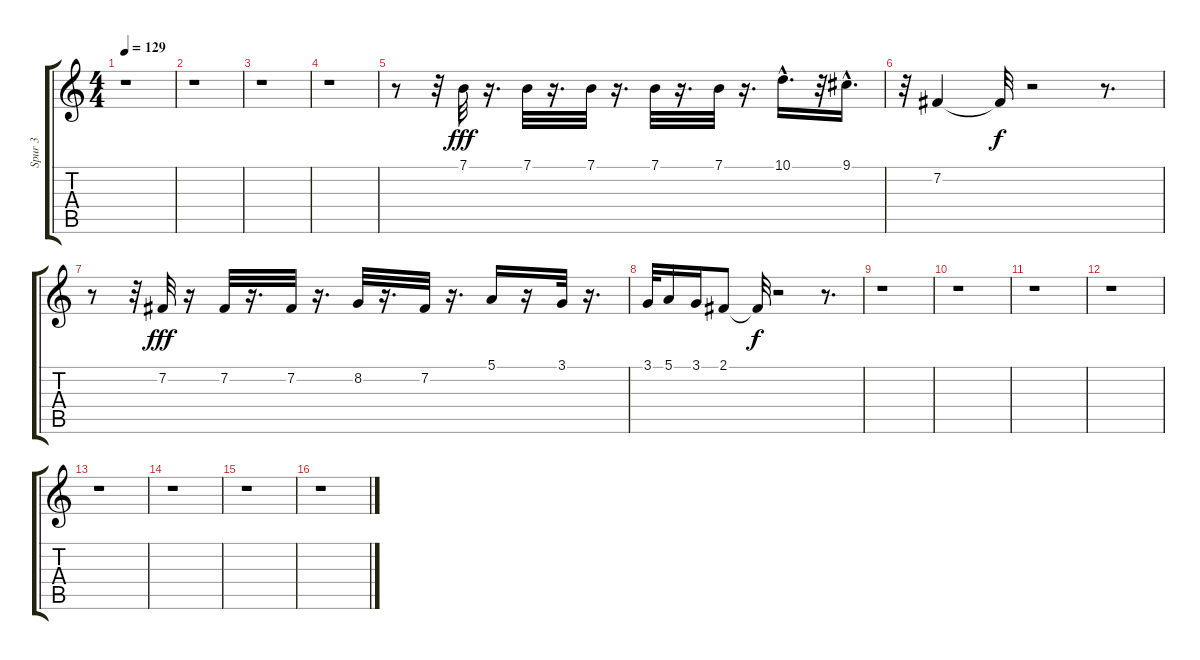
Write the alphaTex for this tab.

\track ("Spur 3" "Spur 3") {instrument vibraphone}
\staff {score tabs}
\tuning (E4 B3 G3 D3 A2 E2) {hide}
\ts (4 4)
\tempo 129
\clef g2
\ks c
r.1{dy f} |
r.1 |
r.1 |
r.1 |
r.8 r.32 7.1.32{dy fff} r.16{d} 7.1.32 r.16{d} 7.1.32 r.16{d} 7.1.32 r.16{d} 7.1.32 r.16{d} 10.1{hac}.16{d} r.32 9.1{hac}.16{d} |
r.32 7.2.4 7.2{t}.32{dy f} r.2 r.8{d} |
r.8 r.32 7.2.32{dy fff} r.16 7.2.32 r.16{d} 7.2.32 r.16{d} 8.2.32 r.16{d} 7.2.32 r.16{d} 5.1.16 r.16 3.1.32 r.16{d} |
3.1.32 5.1.16 3.1.16 2.1.8 2.1{t}.32{dy f} r.2 r.8{d} |
r.1 |
r.1 |
r.1 |
r.1 |
r.1 |
r.1 |
r.1 |
r.1
